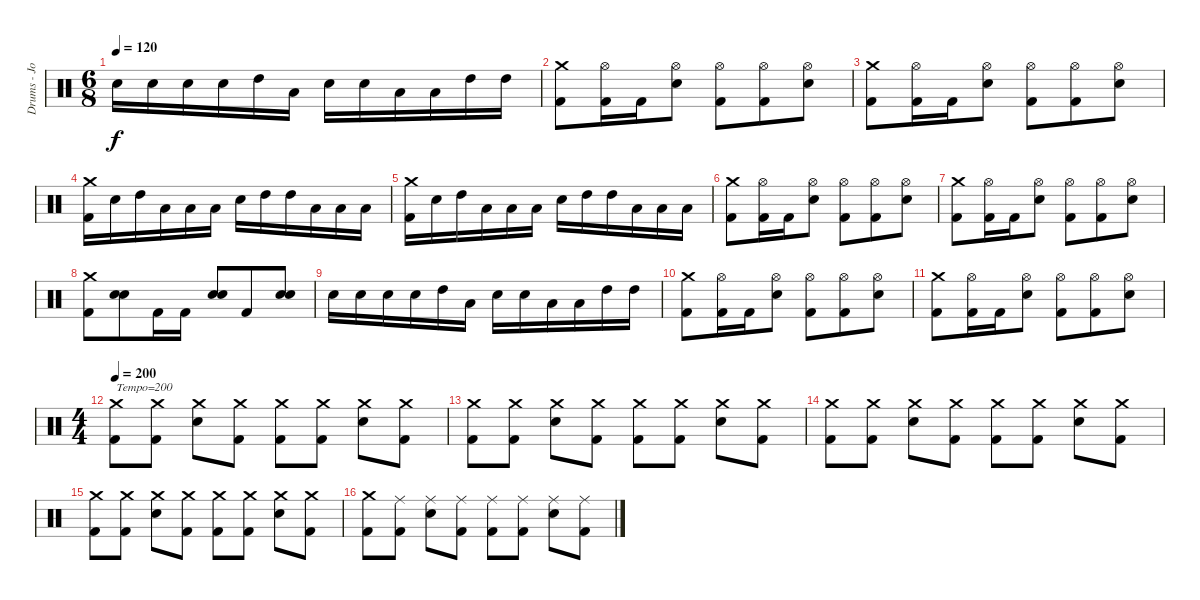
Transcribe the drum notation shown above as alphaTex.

\track ("Drums - John" "Drums - Jo") {instrument percussion}
\staff {score}
\articulation defaults
\ts (6 8)
\tempo 120
\clef neutral
\ks c "Snare (hit) 2".16{dy f} "Snare (hit) 2".16 "Snare (hit) 2".16 "Snare (hit) 2".16 "High Tom (hit)".16 "Low Tom (hit)".16 "Snare (hit) 2".16 "Snare (hit) 2".16 "Low Tom (hit)".16 "Low Tom (hit)".16 "High Tom (hit)".16 "High Tom (hit)".16
|
("Crash medium (hit)" "Kick (hit) 2").8 ("Hi-Hat (open)" "Kick (hit) 2").16 "Kick (hit) 2".16 ("Hi-Hat (open)" "Snare (hit) 2").8 ("Hi-Hat (open)" "Kick (hit) 2").8 ("Hi-Hat (open)" "Kick (hit) 2").8 ("Hi-Hat (open)" "Snare (hit) 2").8 |
("Crash medium (hit)" "Kick (hit) 2").8 ("Hi-Hat (open)" "Kick (hit) 2").16 "Kick (hit) 2".16 ("Hi-Hat (open)" "Snare (hit) 2").8 ("Hi-Hat (open)" "Kick (hit) 2").8 ("Hi-Hat (open)" "Kick (hit) 2").8 ("Hi-Hat (open)" "Snare (hit) 2").8 |
("Crash medium (hit)" "Kick (hit) 2").16 "Snare (hit) 2".16 "High Tom (hit)".16 "Low Tom (hit)".16 "Low Tom (hit)".16 "Low Floor Tom (hit)".16 "Snare (hit) 2".16 "High Tom (hit)".16 "High Tom (hit)".16 "Low Tom (hit)".16 "Low Tom (hit)".16 "Low Floor Tom (hit)".16 |
("Crash medium (hit)" "Kick (hit) 2").16 "Snare (hit) 2".16 "High Tom (hit)".16 "Low Tom (hit)".16 "Low Tom (hit)".16 "Low Floor Tom (hit)".16 "Snare (hit) 2".16 "High Tom (hit)".16 "High Tom (hit)".16 "Low Tom (hit)".16 "Low Tom (hit)".16 "Low Floor Tom (hit)".16 |
("Crash medium (hit)" "Kick (hit) 2").8 ("Hi-Hat (open)" "Kick (hit) 2").16 "Kick (hit) 2".16 ("Hi-Hat (open)" "Snare (hit) 2").8 ("Hi-Hat (open)" "Kick (hit) 2").8 ("Hi-Hat (open)" "Kick (hit) 2").8 ("Hi-Hat (open)" "Snare (hit) 2").8 |
("Crash medium (hit)" "Kick (hit) 2").8 ("Hi-Hat (open)" "Kick (hit) 2").16 "Kick (hit) 2".16 ("Hi-Hat (open)" "Snare (hit) 2").8 ("Hi-Hat (open)" "Kick (hit) 2").8 ("Hi-Hat (open)" "Kick (hit) 2").8 ("Hi-Hat (open)" "Snare (hit) 2").8 |
("Crash medium (hit)" "Kick (hit) 2").8 ("Snare (hit) 2" "Snare (hit) 2").8 "Kick (hit) 2".16 "Kick (hit) 2".16 ("Snare (hit) 2" "Snare (hit) 2").8 "Kick (hit) 2".8 ("Snare (hit) 2" "Snare (hit) 2").8 |
"Snare (hit) 2".16 "Snare (hit) 2".16 "Snare (hit) 2".16 "Snare (hit) 2".16 "High Tom (hit)".16 "Low Tom (hit)".16 "Snare (hit) 2".16 "Snare (hit) 2".16 "Low Tom (hit)".16 "Low Tom (hit)".16 "High Tom (hit)".16 "High Tom (hit)".16 |
("Crash medium (hit)" "Kick (hit) 2").8 ("Hi-Hat (open)" "Kick (hit) 2").16 "Kick (hit) 2".16 ("Hi-Hat (open)" "Snare (hit) 2").8 ("Hi-Hat (open)" "Kick (hit) 2").8 ("Hi-Hat (open)" "Kick (hit) 2").8 ("Hi-Hat (open)" "Snare (hit) 2").8 |
("Crash medium (hit)" "Kick (hit) 2").8 ("Hi-Hat (open)" "Kick (hit) 2").16 "Kick (hit) 2".16 ("Hi-Hat (open)" "Snare (hit) 2").8 ("Hi-Hat (open)" "Kick (hit) 2").8 ("Hi-Hat (open)" "Kick (hit) 2").8 ("Hi-Hat (open)" "Snare (hit) 2").8 |
\ts (4 4)
\tempo 200
("Crash medium (hit)" "Kick (hit) 2").8{txt "Tempo=200"} ("Crash medium (hit)" "Kick (hit) 2").8 ("Crash medium (hit)" "Snare (hit) 2").8 ("Crash medium (hit)" "Kick (hit) 2").8 ("Crash medium (hit)" "Kick (hit) 2").8 ("Crash medium (hit)" "Kick (hit) 2").8 ("Crash medium (hit)" "Snare (hit) 2").8 ("Crash medium (hit)" "Kick (hit) 2").8 |
("Crash medium (hit)" "Kick (hit) 2").8 ("Crash medium (hit)" "Kick (hit) 2").8 ("Crash medium (hit)" "Snare (hit) 2").8 ("Crash medium (hit)" "Kick (hit) 2").8 ("Crash medium (hit)" "Kick (hit) 2").8 ("Crash medium (hit)" "Kick (hit) 2").8 ("Crash medium (hit)" "Snare (hit) 2").8 ("Crash medium (hit)" "Kick (hit) 2").8 |
("Crash medium (hit)" "Kick (hit) 2").8 ("Crash medium (hit)" "Kick (hit) 2").8 ("Crash medium (hit)" "Snare (hit) 2").8 ("Crash medium (hit)" "Kick (hit) 2").8 ("Crash medium (hit)" "Kick (hit) 2").8 ("Crash medium (hit)" "Kick (hit) 2").8 ("Crash medium (hit)" "Snare (hit) 2").8 ("Crash medium (hit)" "Kick (hit) 2").8 |
("Crash medium (hit)" "Kick (hit) 2").8 ("Crash medium (hit)" "Kick (hit) 2").8 ("Crash medium (hit)" "Snare (hit) 2").8 ("Crash medium (hit)" "Kick (hit) 2").8 ("Crash medium (hit)" "Kick (hit) 2").8 ("Crash medium (hit)" "Kick (hit) 2").8 ("Crash medium (hit)" "Snare (hit) 2").8 ("Crash medium (hit)" "Kick (hit) 2").8 |
("Crash medium (hit)" "Kick (hit) 2").8 ("Ride (middle)" "Kick (hit) 2").8 ("Ride (middle)" "Snare (hit) 2").8 ("Ride (middle)" "Kick (hit) 2").8 ("Ride (middle)" "Kick (hit) 2").8 ("Ride (middle)" "Kick (hit) 2").8 ("Ride (middle)" "Snare (hit) 2").8 ("Ride (middle)" "Kick (hit) 2").8
